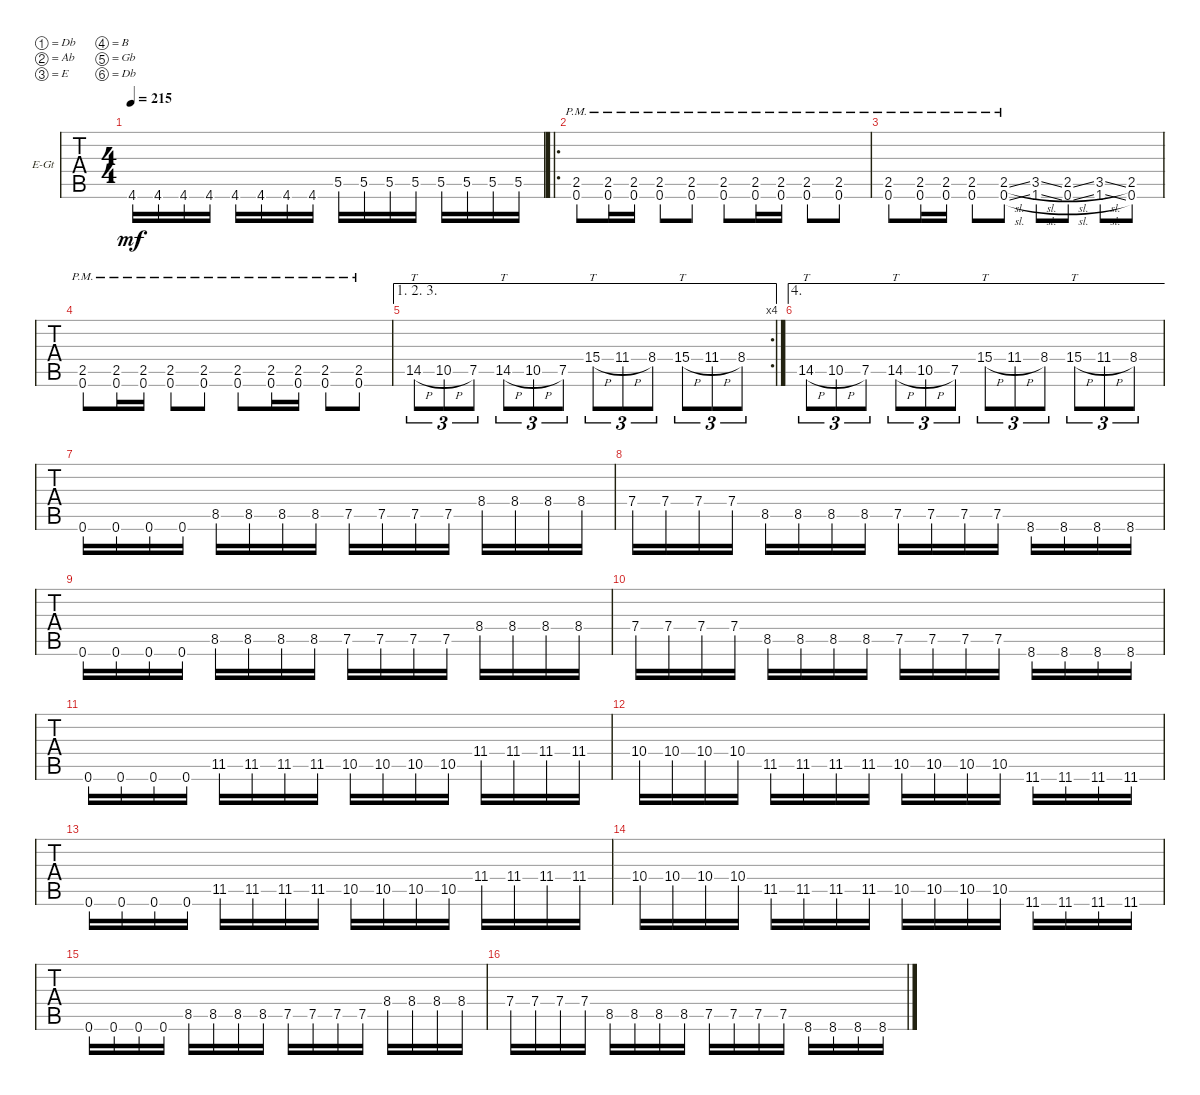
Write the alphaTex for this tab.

\defaultSystemsLayout 4
\bracketExtendMode groupsimilarinstruments
\firstSystemTrackNameOrientation horizontal
\otherSystemsTrackNameOrientation horizontal
\track ("2nd Guitar" "E-Gt") {instrument distortionguitar}
\staff {tabs}
\tuning (Db4 Ab3 E3 B2 Gb2 Db2)
\ts (4 4)
\tempo 215
\clef g2
\ks c
4.6.16{dy mf} 4.6.16 4.6.16 4.6.16 4.6.16 4.6.16 4.6.16 4.6.16 5.5.16 5.5.16 5.5.16 5.5.16 5.5.16 5.5.16 5.5.16 5.5.16 |
\ro
(0.6{pm} 2.5{pm}).8 (0.6{pm} 2.5{pm}).16 (0.6{pm} 2.5{pm}).16 (0.6{pm} 2.5{pm}).8 (0.6{pm} 2.5{pm}).8 (0.6{pm} 2.5{pm}).8 (0.6{pm} 2.5{pm}).16 (0.6{pm} 2.5{pm}).16 (0.6{pm} 2.5{pm}).8 (0.6{pm} 2.5{pm}).8 |
(0.6{pm} 2.5{pm}).8 (0.6{pm} 2.5{pm}).16 (0.6{pm} 2.5{pm}).16 (0.6{pm} 2.5{pm}).8 (0.6{sl pm} 2.5{sl pm}).8 (1.6{sl} 3.5{sl}).8 (0.6{sl} 2.5{sl}).8 (1.6{sl} 3.5{sl}).8 (0.6 2.5).8 |
(0.6{pm} 2.5{pm}).8 (0.6{pm} 2.5{pm}).16 (0.6{pm} 2.5{pm}).16 (0.6{pm} 2.5{pm}).8 (0.6{pm} 2.5{pm}).8 (0.6{pm} 2.5{pm}).8 (0.6{pm} 2.5{pm}).16 (0.6{pm} 2.5{pm}).16 (0.6{pm} 2.5{pm}).8 (0.6{pm} 2.5{pm}).8 |
\ae (1 2 3)
\rc 4
14.5{h}.8{tt tu (3 2)} 10.5{h}.8{tu (3 2)} 7.5.8{tu (3 2)} 14.5{h}.8{tt tu (3 2)} 10.5{h}.8{tu (3 2)} 7.5.8{tu (3 2)} 15.4{h}.8{tt tu (3 2)} 11.4{h}.8{tu (3 2)} 8.4.8{tu (3 2)} 15.4{h}.8{tt tu (3 2)} 11.4{h}.8{tu (3 2)} 8.4.8{tu (3 2)} |
\ae 4
14.5{h}.8{tt tu (3 2)} 10.5{h}.8{tu (3 2)} 7.5.8{tu (3 2)} 14.5{h}.8{tt tu (3 2)} 10.5{h}.8{tu (3 2)} 7.5.8{tu (3 2)} 15.4{h}.8{tt tu (3 2)} 11.4{h}.8{tu (3 2)} 8.4.8{tu (3 2)} 15.4{h}.8{tt tu (3 2)} 11.4{h}.8{tu (3 2)} 8.4.8{tu (3 2)} |
0.6.16 0.6.16 0.6.16 0.6.16 8.5.16 8.5.16 8.5.16 8.5.16 7.5.16 7.5.16 7.5.16 7.5.16 8.4.16 8.4.16 8.4.16 8.4.16 |
7.4.16 7.4.16 7.4.16 7.4.16 8.5.16 8.5.16 8.5.16 8.5.16 7.5.16 7.5.16 7.5.16 7.5.16 8.6.16 8.6.16 8.6.16 8.6.16 |
0.6.16 0.6.16 0.6.16 0.6.16 8.5.16 8.5.16 8.5.16 8.5.16 7.5.16 7.5.16 7.5.16 7.5.16 8.4.16 8.4.16 8.4.16 8.4.16 |
7.4.16 7.4.16 7.4.16 7.4.16 8.5.16 8.5.16 8.5.16 8.5.16 7.5.16 7.5.16 7.5.16 7.5.16 8.6.16 8.6.16 8.6.16 8.6.16 |
0.6.16 0.6.16 0.6.16 0.6.16 11.5.16 11.5.16 11.5.16 11.5.16 10.5.16 10.5.16 10.5.16 10.5.16 11.4.16 11.4.16 11.4.16 11.4.16 |
10.4.16 10.4.16 10.4.16 10.4.16 11.5.16 11.5.16 11.5.16 11.5.16 10.5.16 10.5.16 10.5.16 10.5.16 11.6.16 11.6.16 11.6.16 11.6.16 |
0.6.16 0.6.16 0.6.16 0.6.16 11.5.16 11.5.16 11.5.16 11.5.16 10.5.16 10.5.16 10.5.16 10.5.16 11.4.16 11.4.16 11.4.16 11.4.16 |
10.4.16 10.4.16 10.4.16 10.4.16 11.5.16 11.5.16 11.5.16 11.5.16 10.5.16 10.5.16 10.5.16 10.5.16 11.6.16 11.6.16 11.6.16 11.6.16 |
0.6.16 0.6.16 0.6.16 0.6.16 8.5.16 8.5.16 8.5.16 8.5.16 7.5.16 7.5.16 7.5.16 7.5.16 8.4.16 8.4.16 8.4.16 8.4.16 |
7.4.16 7.4.16 7.4.16 7.4.16 8.5.16 8.5.16 8.5.16 8.5.16 7.5.16 7.5.16 7.5.16 7.5.16 8.6.16 8.6.16 8.6.16 8.6.16
